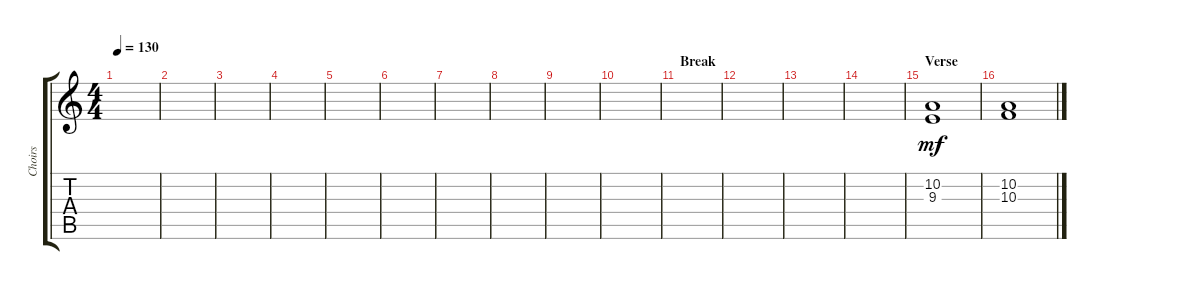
\track ("Choirs" "Choirs") {instrument pad4choir}
\staff {score tabs}
\tuning (E4 B3 G3 D3 A2 E2) {hide}
\ts (4 4)
\tempo 130
\clef g2
\ks c
|
|
|
|
|
|
|
|
|
|
\section ("" "Break")
|
|
|
|
\section ("" "Verse")
(10.2 9.3).1{dy mf} |
(10.2 10.3).1
